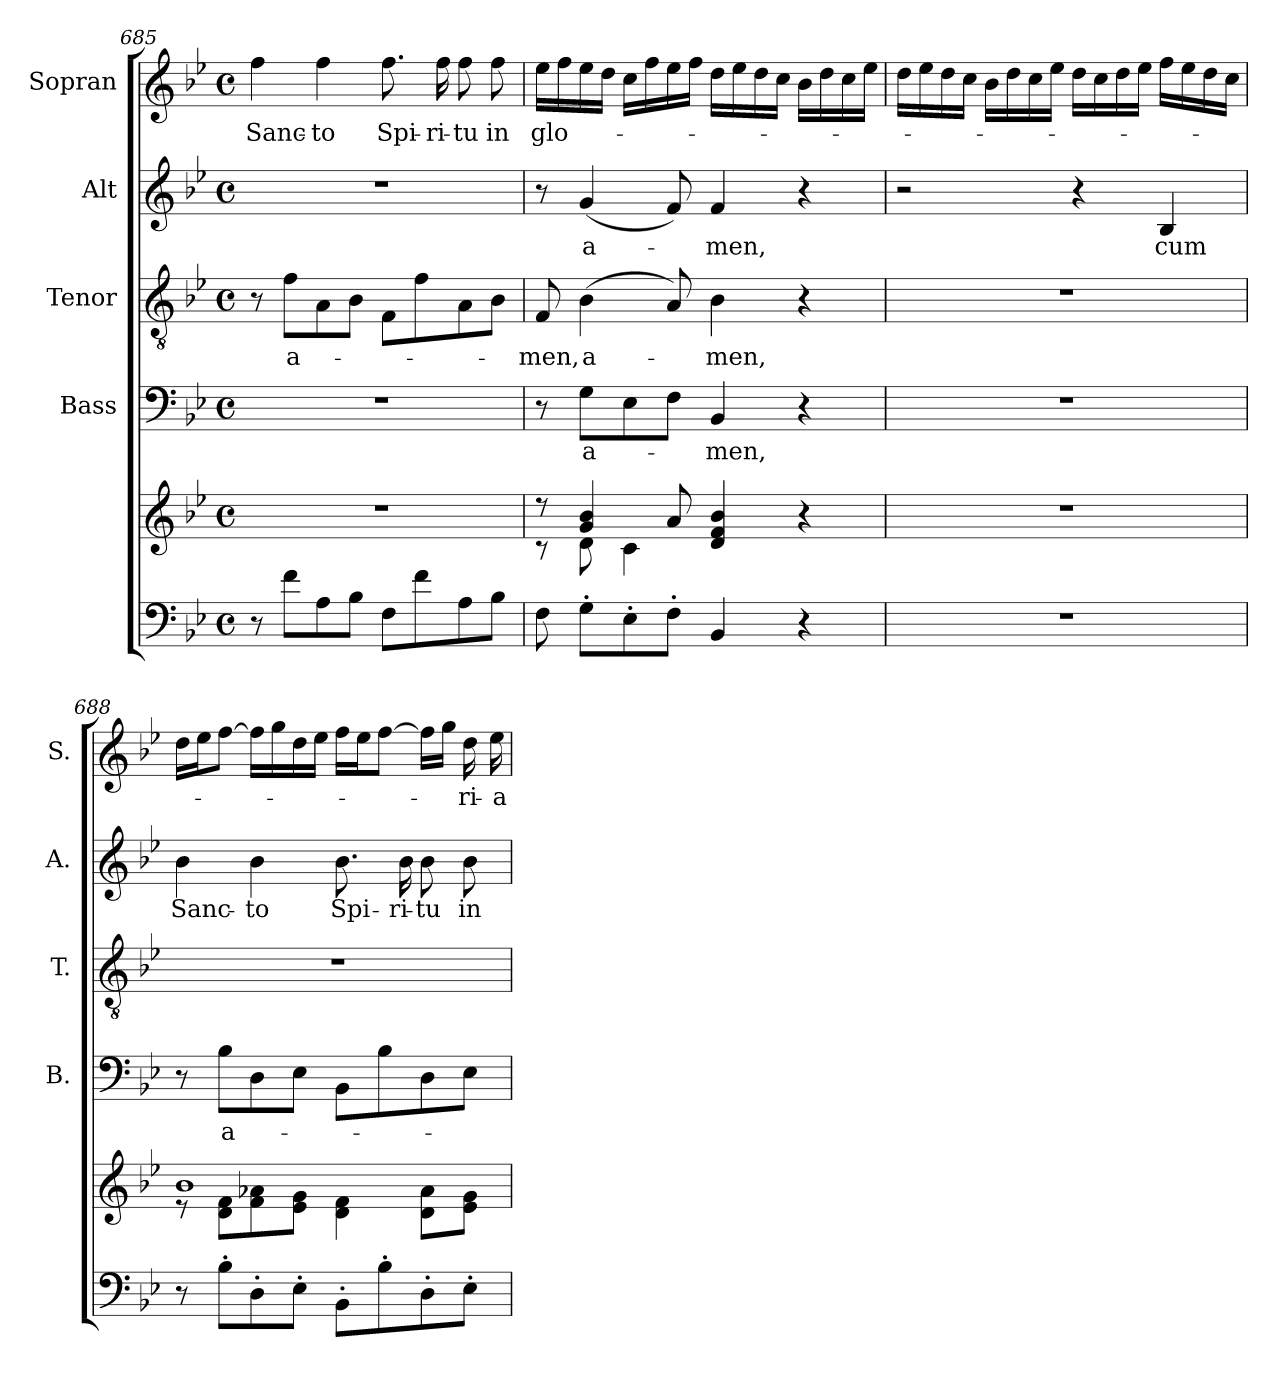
**kern	**kern	**kern	**text	**kern	**text	**kern	**text	**kern	**text
*part5	*part5	*part4	*part4	*part3	*part3	*part2	*part2	*part1	*part1
*staff6	*staff5	*staff4	*staff4	*staff3	*staff3	*staff2	*staff2	*staff1	*staff1
*	*	*I"Bass	*	*I"Tenor	*	*I"Alt	*	*I"Sopran	*
*	*	*I'B.	*	*I'T.	*	*I'A.	*	*I'S.	*
*clefF4	*clefG2	*clefF4	*	*clefGv2	*	*clefG2	*	*clefG2	*
*k[b-e-]	*k[b-e-]	*k[b-e-]	*	*k[b-e-]	*	*k[b-e-]	*	*k[b-e-]	*
*B-:	*B-:	*B-:	*	*B-:	*	*B-:	*	*B-:	*
*M4/4	*M4/4	*M4/4	*	*M4/4	*	*M4/4	*	*M4/4	*
*met(c)	*met(c)	*met(c)	*	*met(c)	*	*met(c)	*	*met(c)	*
=685	=685	=685	=685	=685	=685	=685	=685	=685	=685
!	!	!	!	!	!	!	!	!	!LO:LY:b
8r	1r	1r	.	8r	.	1r	.	4ff\	Sanc-
!	!	!	!	!	!LO:LY:b	!	!	!	!
8f\L	.	.	.	8f\L	a-	.	.	.	.
!	!	!	!	!	!	!	!	!	!LO:LY:b
8A\	.	.	.	8A\	.	.	.	4ff\	-to
8B-\J	.	.	.	8B-\J	.	.	.	.	.
!	!	!	!	!	!	!	!	!	!LO:LY:b
8F\L	.	.	.	8F\L	.	.	.	8.ff\	Spi-
8f\	.	.	.	8f\	.	.	.	.	.
!	!	!	!	!	!	!	!	!	!LO:LY:b
.	.	.	.	.	.	.	.	16ff\	-ri-
!	!	!	!	!	!	!	!	!	!LO:LY:b
8A\	.	.	.	8A\	.	.	.	8ff\	-tu
!	!	!	!	!	!	!	!	!	!LO:LY:b
8B-\J	.	.	.	8B-\J	.	.	.	8ff\	in
=686	=686	=686	=686	=686	=686	=686	=686	=686	=686
*	*^	*	*	*	*	*	*	*	*
!	!	!	!	!	!	!LO:LY:b	!	!	!	!LO:LY:b
8F\	8r	8r	8r	.	8F/	-men,	8r	.	16ee-\LL	glo-
.	.	.	.	.	.	.	.	.	16ff\	.
!	!	!	!	!LO:LY:b	!	!LO:LY:b	!	!LO:LY:b	!	!
8G'>\L	4g/ 4b-/	8d\	8G\L	a-	(>4B-\	a-	(<4g/	a-	16ee-\	.
.	.	.	.	.	.	.	.	.	16dd\JJ	.
8E-'>\	.	4c\	8E-\	.	.	.	.	.	16cc\LL	.
.	.	.	.	.	.	.	.	.	16ff\	.
8F'>\J	8a/	.	8F\J	.	8A/)	.	8f/)	.	16ee-\	.
.	.	.	.	.	.	.	.	.	16ff\JJ	.
!	!	!	!	!LO:LY:b	!	!LO:LY:b	!	!LO:LY:b	!	!
4BB-/	4d/ 4f/ 4b-/	2ryy	4BB-/	-men,	4B-\	-men,	4f/	-men,	16dd\LL	.
.	.	.	.	.	.	.	.	.	16ee-\	.
.	.	.	.	.	.	.	.	.	16dd\	.
.	.	.	.	.	.	.	.	.	16cc\JJ	.
4r	4r	.	4r	.	4r	.	4r	.	16b-\LL	.
.	.	.	.	.	.	.	.	.	16dd\	.
.	.	.	.	.	.	.	.	.	16cc\	.
.	.	.	.	.	.	.	.	.	16ee-\JJ	.
*	*v	*v	*	*	*	*	*	*	*	*
!!LO:PB:g=z
=687	=687	=687	=687	=687	=687	=687	=687	=687	=687
1r	1r	1r	.	1r	.	2r	.	16dd\LL	.
.	.	.	.	.	.	.	.	16ee-\	.
.	.	.	.	.	.	.	.	16dd\	.
.	.	.	.	.	.	.	.	16cc\JJ	.
.	.	.	.	.	.	.	.	16b-\LL	.
.	.	.	.	.	.	.	.	16dd\	.
.	.	.	.	.	.	.	.	16cc\	.
.	.	.	.	.	.	.	.	16ee-\JJ	.
.	.	.	.	.	.	4r	.	16dd\LL	.
.	.	.	.	.	.	.	.	16cc\	.
.	.	.	.	.	.	.	.	16dd\	.
.	.	.	.	.	.	.	.	16ee-\JJ	.
!	!	!	!	!	!	!	!LO:LY:b	!	!
.	.	.	.	.	.	4B-/	cum	16ff\LL	.
.	.	.	.	.	.	.	.	16ee-\	.
.	.	.	.	.	.	.	.	16dd\	.
.	.	.	.	.	.	.	.	16cc\JJ	.
=688	=688	=688	=688	=688	=688	=688	=688	=688	=688
*	*^	*	*	*	*	*	*	*	*
!	!	!	!	!	!	!	!	!LO:LY:b	!	!
8r	1b-	8re	8r	.	1r	.	4b-\	Sanc-	16dd\LL	.
.	.	.	.	.	.	.	.	.	16ee-\J	.
!	!	!	!	!LO:LY:b	!	!	!	!	!	!
8B-'>\L	.	8d\ 8f\L	8B-\L	a-	.	.	.	.	[8ff\J	.
!	!	!	!	!	!	!	!	!LO:LY:b	!	!
8D'>\	.	8f\ 8a-X\	8D\	.	.	.	4b-\	-to	16ff\LL]	.
.	.	.	.	.	.	.	.	.	16gg\	.
8E-'>\J	.	8e-\ 8g\J	8E-\J	.	.	.	.	.	16dd\	.
.	.	.	.	.	.	.	.	.	16ee-\JJ	.
!	!	!	!	!	!	!	!	!LO:LY:b	!	!
8BB-'>\L	.	4d\ 4f\	8BB-\L	.	.	.	8.b-\	Spi-	16ff\LL	.
.	.	.	.	.	.	.	.	.	16ee-\J	.
8B-'>\	.	.	8B-\	.	.	.	.	.	[8ff\J	.
!	!	!	!	!	!	!	!	!LO:LY:b	!	!
.	.	.	.	.	.	.	16b-\	-ri-	.	.
!	!	!	!	!	!	!	!	!LO:LY:b	!	!
8D'>\	.	8d\ 8a-\L	8D\	.	.	.	8b-\	-tu	16ff\LL]	.
.	.	.	.	.	.	.	.	.	16gg\JJ	.
!	!	!	!	!	!	!	!	!LO:LY:b	!	!LO:LY:b
8E-'>\J	.	8e-\ 8g\J	8E-\J	.	.	.	8b-\	in	16dd\	-ri-
!	!	!	!	!	!	!	!	!	!	!LO:LY:b
.	.	.	.	.	.	.	.	.	16ee-\	-a
*	*v	*v	*	*	*	*	*	*	*	*
=	=	=	=	=	=	=	=	=	=
*-	*-	*-	*-	*-	*-	*-	*-	*-	*-
